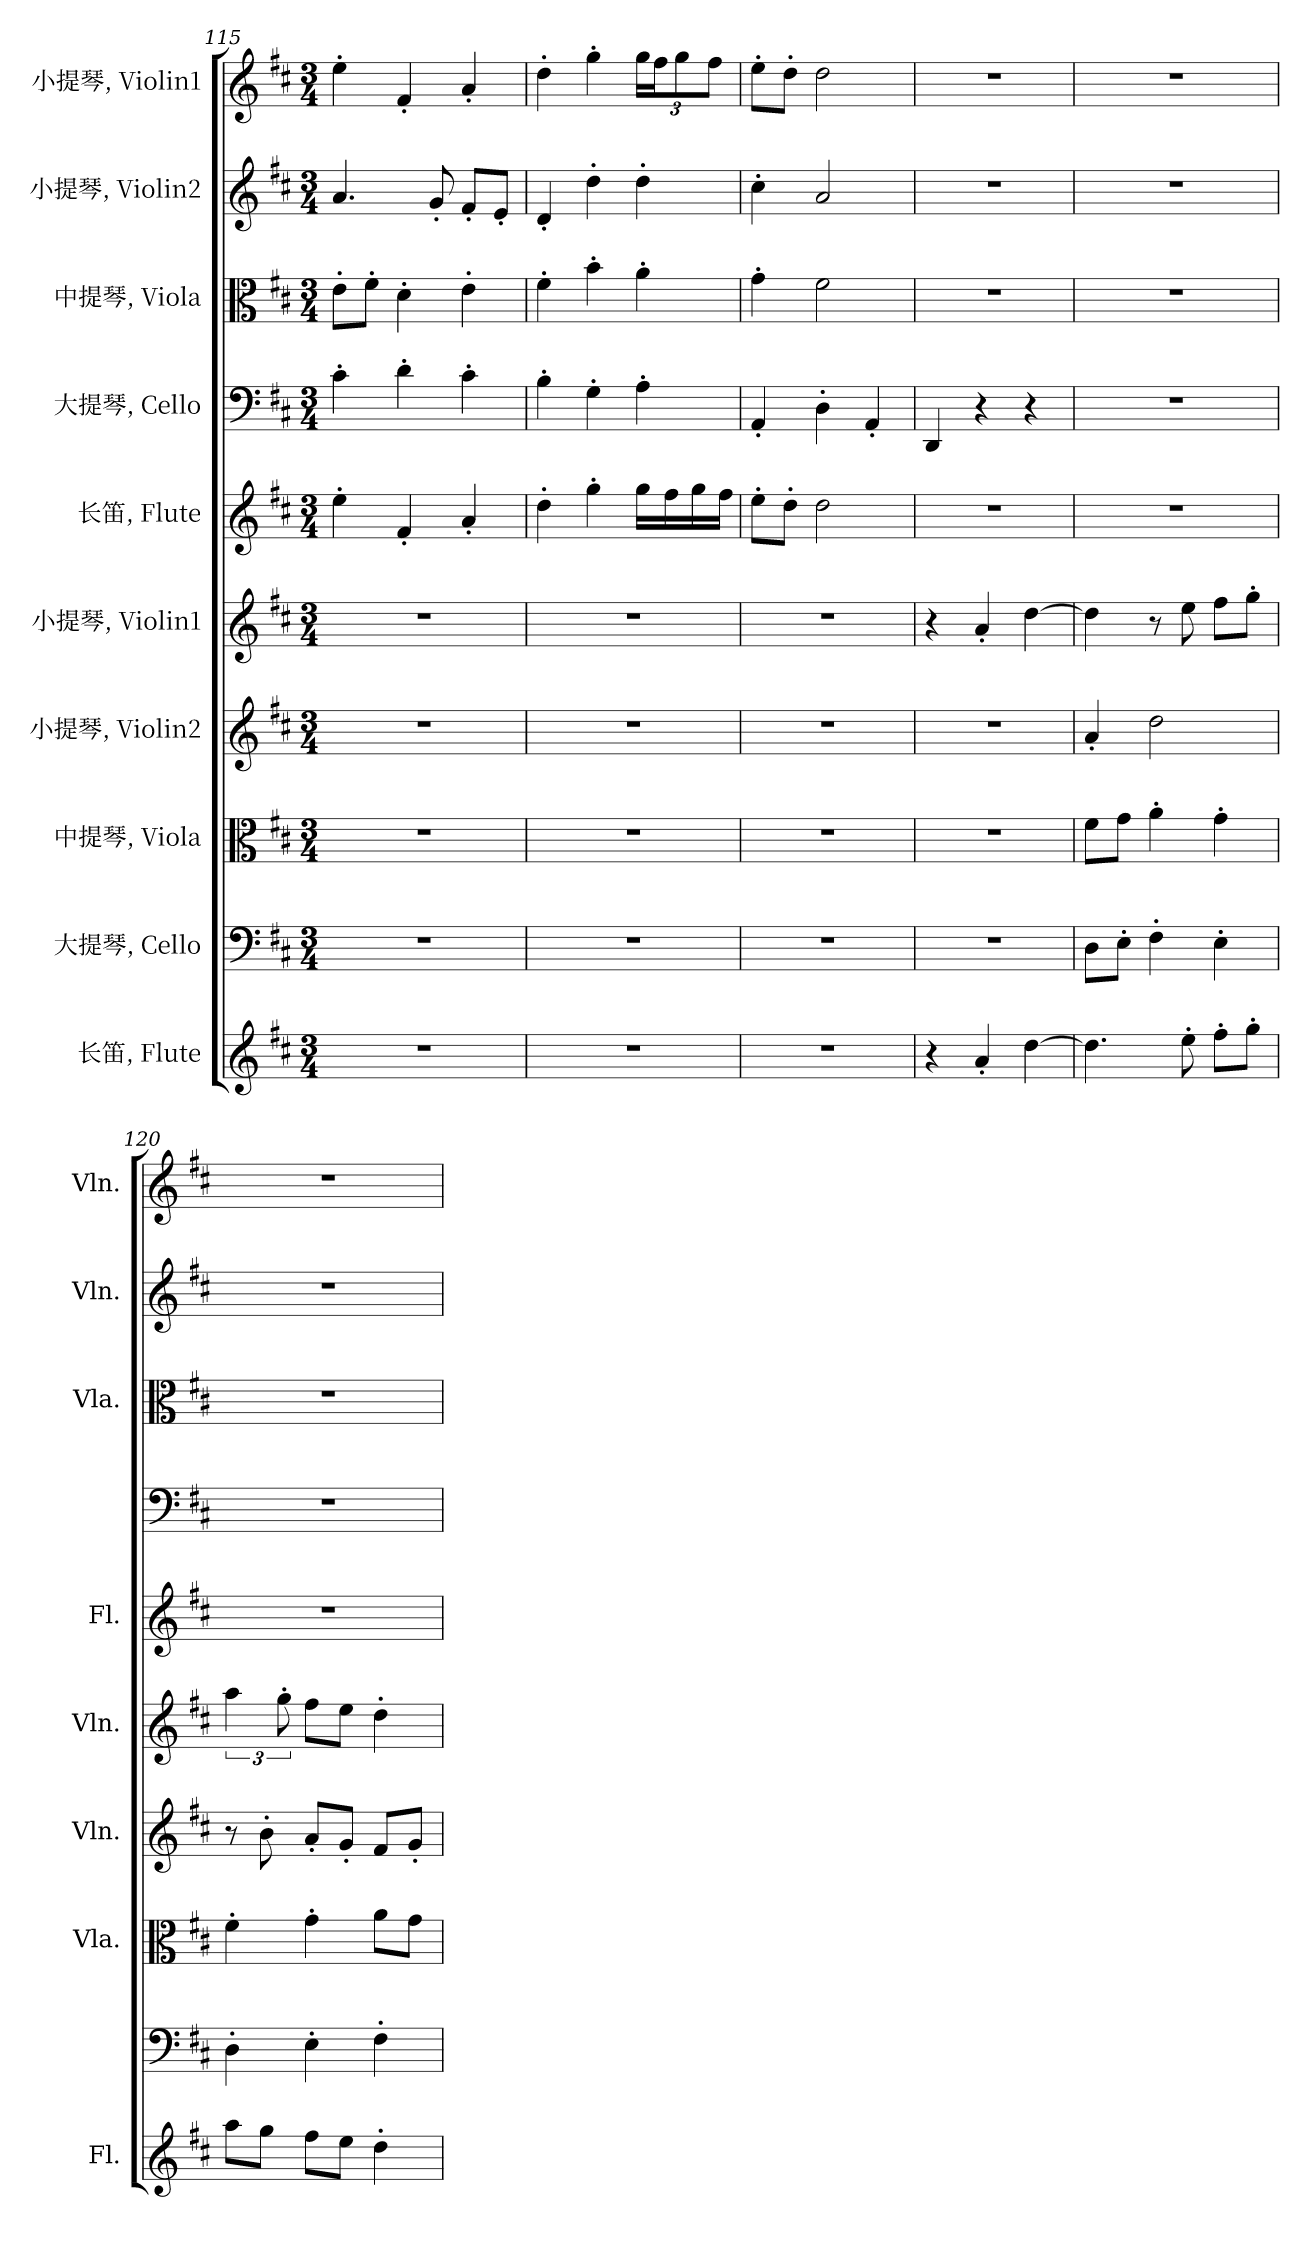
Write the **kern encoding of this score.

**kern	**kern	**kern	**kern	**kern	**kern	**kern	**kern	**kern	**kern
*part10	*part9	*part8	*part7	*part6	*part5	*part4	*part3	*part2	*part1
*staff10	*staff9	*staff8	*staff7	*staff6	*staff5	*staff4	*staff3	*staff2	*staff1
*I"长笛, Flute	*I"大提琴, Cello	*I"中提琴, Viola	*I"小提琴, Violin2	*I"小提琴, Violin1	*I"长笛, Flute	*I"大提琴, Cello	*I"中提琴, Viola	*I"小提琴, Violin2	*I"小提琴, Violin1
*I'Fl.	*	*I'Vla.	*I'Vln.	*I'Vln.	*I'Fl.	*	*I'Vla.	*I'Vln.	*I'Vln.
*clefG2	*clefF4	*clefC3	*clefG2	*clefG2	*clefG2	*clefF4	*clefC3	*clefG2	*clefG2
*k[f#c#]	*k[f#c#]	*k[f#c#]	*k[f#c#]	*k[f#c#]	*k[f#c#]	*k[f#c#]	*k[f#c#]	*k[f#c#]	*k[f#c#]
*M3/4	*M3/4	*M3/4	*M3/4	*M3/4	*M3/4	*M3/4	*M3/4	*M3/4	*M3/4
=115	=115	=115	=115	=115	=115	=115	=115	=115	=115
2.r	2.r	2.r	2.r	2.r	4ee'\	4c#'\	8e'\L	4.a/	4ee'\
.	.	.	.	.	.	.	8f#'\J	.	.
.	.	.	.	.	4f#'/	4d'\	4d'\	.	4f#'/
.	.	.	.	.	.	.	.	8g'/	.
.	.	.	.	.	4a'/	4c#'\	4e'\	8f#'/L	4a'/
.	.	.	.	.	.	.	.	8e'/J	.
=116	=116	=116	=116	=116	=116	=116	=116	=116	=116
2.r	2.r	2.r	2.r	2.r	4dd'\	4B'\	4f#'\	4d'/	4dd'\
.	.	.	.	.	4gg'\	4G'\	4b'\	4dd'\	4gg'\
*	*	*	*	*	*	*	*	*	*Xbrackettup
.	.	.	.	.	16gg\LL	4A'\	4a'\	4dd'\	24gg\LL
.	.	.	.	.	.	.	.	.	24ff#\J
.	.	.	.	.	16ff#\	.	.	.	.
.	.	.	.	.	.	.	.	.	12gg\
.	.	.	.	.	16gg\	.	.	.	.
.	.	.	.	.	.	.	.	.	12ff#\J
.	.	.	.	.	16ff#\JJ	.	.	.	.
=117	=117	=117	=117	=117	=117	=117	=117	=117	=117
2.r	2.r	2.r	2.r	2.r	8ee'\L	4AA'/	4g'\	4cc#'\	8ee'\L
.	.	.	.	.	8dd'\J	.	.	.	8dd'\J
.	.	.	.	.	2dd\	4D'\	2f#\	2a/	2dd\
.	.	.	.	.	.	4AA'/	.	.	.
=118	=118	=118	=118	=118	=118	=118	=118	=118	=118
4r	2.r	2.r	2.r	4r	2.r	4DD/	2.r	2.r	2.r
4a'/	.	.	.	4a'/	.	4r	.	.	.
[4dd\	.	.	.	[4dd\	.	4r	.	.	.
=119	=119	=119	=119	=119	=119	=119	=119	=119	=119
4.dd\]	8D\L	8f#\L	4a'/	4dd\]	2.r	2.r	2.r	2.r	2.r
.	8E'\J	8g\J	.	.	.	.	.	.	.
.	4F#'\	4a'\	2dd\	8r	.	.	.	.	.
8ee'\	.	.	.	8ee\	.	.	.	.	.
8ff#'\L	4E'\	4g'\	.	8ff#\L	.	.	.	.	.
8gg'\J	.	.	.	8gg'\J	.	.	.	.	.
=120	=120	=120	=120	=120	=120	=120	=120	=120	=120
8aa\L	4D'\	4f#'\	8r	6aa\	2.r	2.r	2.r	2.r	2.r
8gg\J	.	.	8b'\	.	.	.	.	.	.
.	.	.	.	12gg'\	.	.	.	.	.
8ff#\L	4E'\	4g'\	8a'/L	8ff#\L	.	.	.	.	.
8ee\J	.	.	8g'/J	8ee\J	.	.	.	.	.
4dd'\	4F#'\	8a\L	8f#/L	4dd'\	.	.	.	.	.
.	.	8g\J	8g'/J	.	.	.	.	.	.
=	=	=	=	=	=	=	=	=	=
*-	*-	*-	*-	*-	*-	*-	*-	*-	*-
